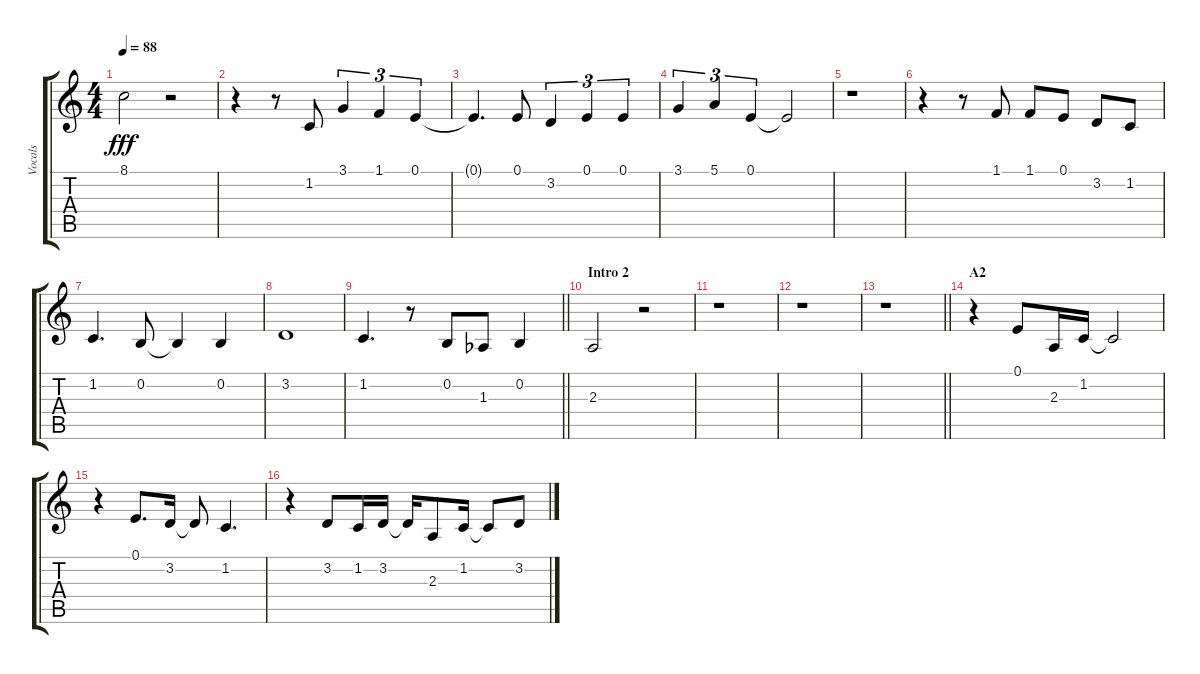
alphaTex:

\track ("Vocals" "Vocals") {instrument voiceoohs}
\staff {score tabs}
\tuning (E4 B3 G3 D3 A2 E2) {hide}
\ts (4 4)
\tempo 88
\clef g2
\ks c
8.1{t}.2{dy fff} r.2 |
r.4 r.8 1.2.8 3.1.4{tu (3 2)} 1.1.4{tu (3 2)} 0.1.4{tu (3 2)} |
0.1{t}.4{d} 0.1.8 3.2.4{tu (3 2)} 0.1.4{tu (3 2)} 0.1.4{tu (3 2)} |
3.1.4{tu (3 2)} 5.1.4{tu (3 2)} 0.1.4{tu (3 2)} 0.1{t}.2 |
r.1 |
r.4 r.8 1.1.8 1.1.8 0.1.8 3.2.8 1.2.8 |
1.2.4{d} 0.2.8 0.2{t}.4 0.2.4 |
3.2.1 |
\barLineRight lightlight
1.2.4{d} r.8 0.2.8 1.3{acc b}.8 0.2.4 |
\section ("" "Intro 2")
2.3.2 r.2 |
r.1 |
r.1 |
\barLineRight lightlight
r.1 |
\section ("" "A2")
r.4 0.1.8 2.3.16 1.2.16 1.2{t}.2 |
r.4 0.1.8{d} 3.2.16 3.2{t}.8 1.2.4{d} |
r.4 3.2.8 1.2.16 3.2.16 3.2{t}.16 2.3.8 1.2.16 1.2{t}.8 3.2.8
